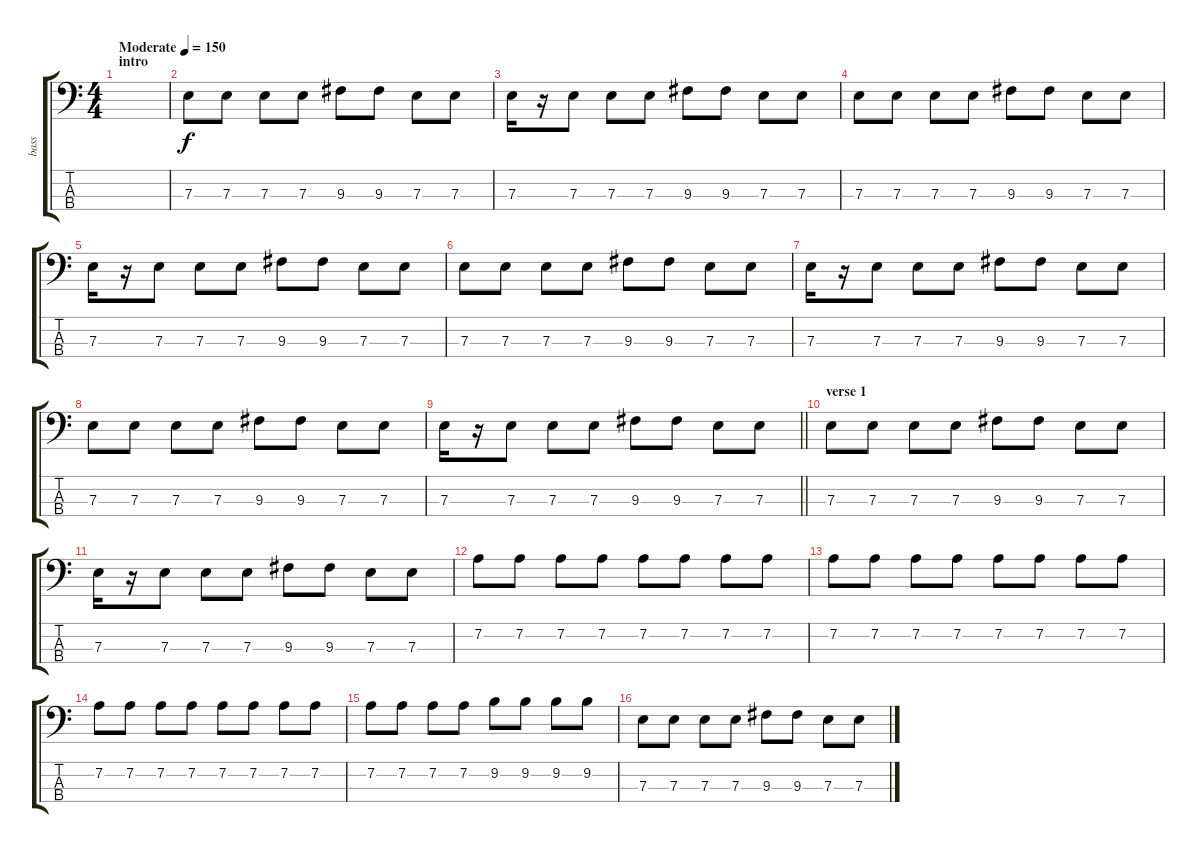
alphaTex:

\track ("bass" "bass") {instrument electricbasspick}
\staff {score tabs}
\tuning (G2 D2 A1 E1) {hide}
\ts (4 4)
\section ("" "intro")
\tempo (150 "Moderate")
\clef f4
\ks c
|
7.3.8 7.3.8 7.3.8 7.3.8 9.3.8 9.3.8 7.3.8 7.3.8 |
7.3.16 r.16 7.3.8 7.3.8 7.3.8 9.3.8 9.3.8 7.3.8 7.3.8 |
7.3.8 7.3.8 7.3.8 7.3.8 9.3.8 9.3.8 7.3.8 7.3.8 |
7.3.16 r.16 7.3.8 7.3.8 7.3.8 9.3.8 9.3.8 7.3.8 7.3.8 |
7.3.8 7.3.8 7.3.8 7.3.8 9.3.8 9.3.8 7.3.8 7.3.8 |
7.3.16 r.16 7.3.8 7.3.8 7.3.8 9.3.8 9.3.8 7.3.8 7.3.8 |
7.3.8 7.3.8 7.3.8 7.3.8 9.3.8 9.3.8 7.3.8 7.3.8 |
\barLineRight lightlight
7.3.16 r.16 7.3.8 7.3.8 7.3.8 9.3.8 9.3.8 7.3.8 7.3.8 |
\section ("" "verse 1")
7.3.8 7.3.8 7.3.8 7.3.8 9.3.8 9.3.8 7.3.8 7.3.8 |
7.3.16 r.16 7.3.8 7.3.8 7.3.8 9.3.8 9.3.8 7.3.8 7.3.8 |
7.2.8 7.2.8 7.2.8 7.2.8 7.2.8 7.2.8 7.2.8 7.2.8 |
7.2.8 7.2.8 7.2.8 7.2.8 7.2.8 7.2.8 7.2.8 7.2.8 |
7.2.8 7.2.8 7.2.8 7.2.8 7.2.8 7.2.8 7.2.8 7.2.8 |
7.2.8 7.2.8 7.2.8 7.2.8 9.2.8 9.2.8 9.2.8 9.2.8 |
7.3.8 7.3.8 7.3.8 7.3.8 9.3.8 9.3.8 7.3.8 7.3.8
